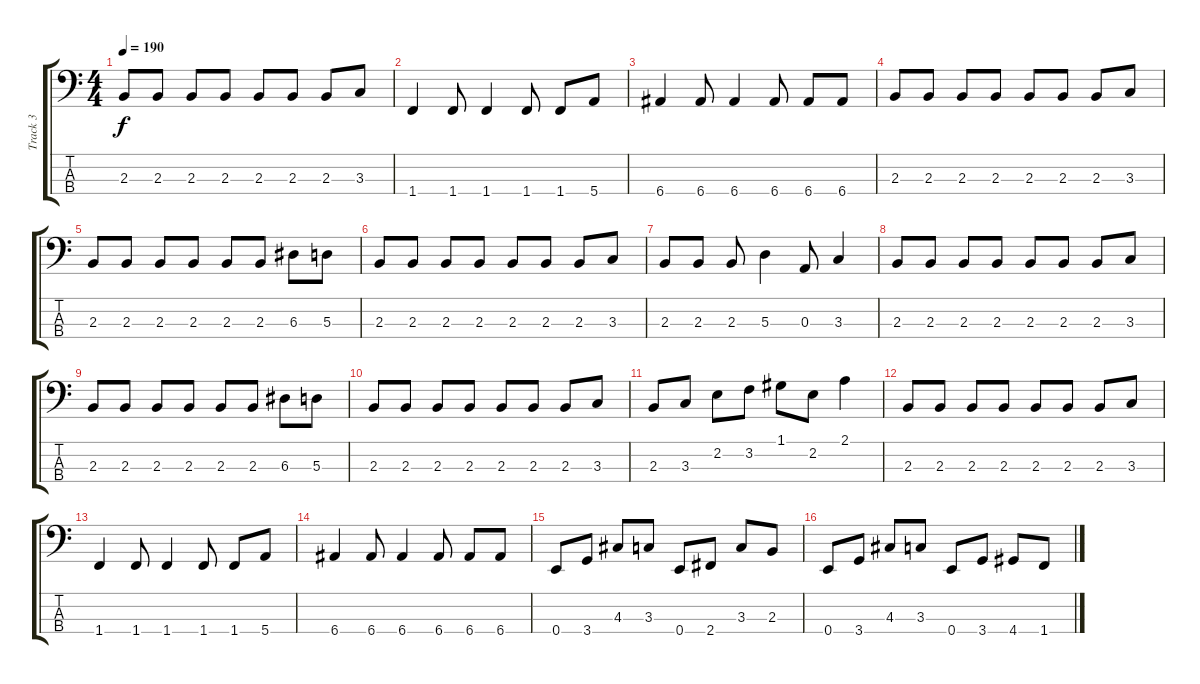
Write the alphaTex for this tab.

\track ("Track 3" "Track 3") {instrument electricbassfinger}
\staff {score tabs}
\tuning (G2 D2 A1 E1) {hide}
\ts (4 4)
\tempo 190
\clef f4
\ks c
2.3.8{dy f} 2.3.8 2.3.8 2.3.8 2.3.8 2.3.8 2.3.8 3.3.8 |
1.4.4 1.4.8 1.4.4 1.4.8 1.4.8 5.4.8 |
6.4.4 6.4.8 6.4.4 6.4.8 6.4.8 6.4.8 |
2.3.8 2.3.8 2.3.8 2.3.8 2.3.8 2.3.8 2.3.8 3.3.8 |
2.3.8 2.3.8 2.3.8 2.3.8 2.3.8 2.3.8 6.3.8 5.3.8 |
2.3.8 2.3.8 2.3.8 2.3.8 2.3.8 2.3.8 2.3.8 3.3.8 |
2.3.8 2.3.8 2.3.8 5.3.4 0.3.8 3.3.4 |
2.3.8 2.3.8 2.3.8 2.3.8 2.3.8 2.3.8 2.3.8 3.3.8 |
2.3.8 2.3.8 2.3.8 2.3.8 2.3.8 2.3.8 6.3.8 5.3.8 |
2.3.8 2.3.8 2.3.8 2.3.8 2.3.8 2.3.8 2.3.8 3.3.8 |
2.3.8 3.3.8 2.2.8 3.2.8 1.1.8 2.2.8 2.1.4 |
2.3.8 2.3.8 2.3.8 2.3.8 2.3.8 2.3.8 2.3.8 3.3.8 |
1.4.4 1.4.8 1.4.4 1.4.8 1.4.8 5.4.8 |
6.4.4 6.4.8 6.4.4 6.4.8 6.4.8 6.4.8 |
0.4.8 3.4.8 4.3.8 3.3.8 0.4.8 2.4.8 3.3.8 2.3.8 |
0.4.8 3.4.8 4.3.8 3.3.8 0.4.8 3.4.8 4.4.8 1.4.8
